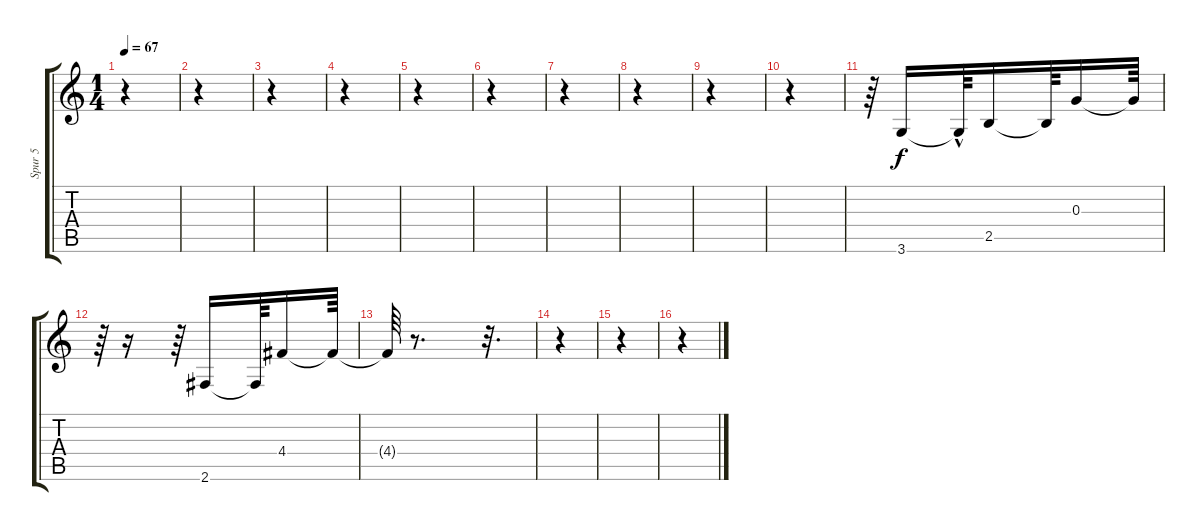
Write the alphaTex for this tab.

\track ("Spur 5" "Spur 5") {instrument acousticguitarnylon}
\staff {score tabs}
\tuning (E4 B3 G3 D3 A2 E2) {hide}
\ts (1 4)
\tempo 67
\clef g2
\ks c
r.4{dy f} |
r.4 |
r.4 |
r.4 |
r.4 |
r.4 |
r.4 |
r.4 |
r.4 |
r.4 |
r.64 3.6.16 3.6{hac t}.64 2.5.16 2.5{t}.64 0.3.16 0.3{t}.64 |
r.64 r.16 r.64 2.6.16 2.6{t}.64 4.4.16 4.4{t}.64 |
4.4{t}.64 r.8{d} r.32{d} |
r.4 |
r.4 |
r.4
